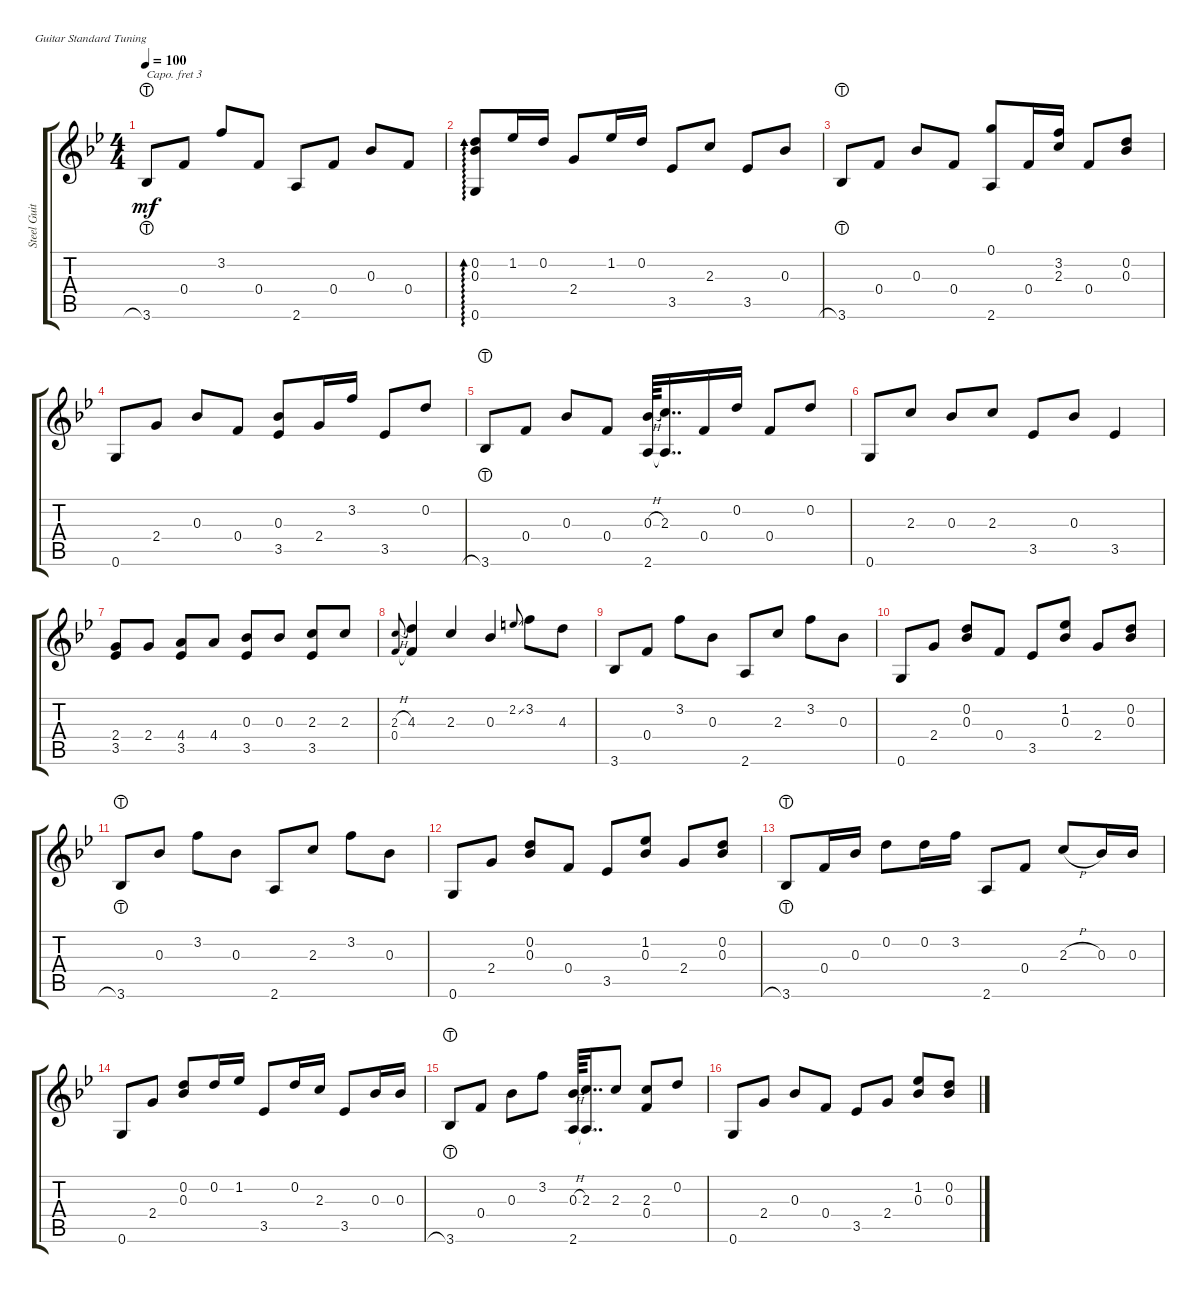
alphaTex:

\defaultSystemsLayout 4
\bracketExtendMode groupsimilarinstruments
\otherSystemsTrackNameOrientation horizontal
\track ("Steel Guitar" "Steel Guit") {instrument acousticguitarsteel}
\staff {score tabs}
\capo 3
\tuning (E4 B3 G3 D3 A2 E2)
\ts (4 4)
\tempo 100
\clef g2
\ks bb
3.6{lht acc forcenatural}.8{dy mf beam Up} 0.4{acc forcenatural}.8{beam Up} 3.2{acc forcenatural}.8{beam Up} 0.4{acc forcenatural}.8{beam Up} 2.6{acc #}.8{beam Up} 0.4{acc forcenatural}.8{beam Up} 0.3{acc forcenatural}.8{beam Up} 0.4{acc forcenatural}.8{beam Up} |
(0.6{acc forcenatural} 0.2{acc forcenatural} 0.3{acc forcenatural}).8{ad 0 beam Up} 1.2{acc forcenatural}.16{beam Up} 0.2{acc forcenatural}.16{beam Up} 2.4{acc forcenatural}.8{beam Up} 1.2{acc forcenatural}.16{beam Up} 0.2{acc forcenatural}.16{beam Up} 3.5{acc forcenatural}.8{beam Up} 2.3{acc forcenatural}.8{beam Up} 3.5{acc forcenatural}.8{beam Up} 0.3{acc forcenatural}.8{beam Up} |
3.6{lht acc forcenatural}.8{beam Up} 0.4{acc forcenatural}.8{beam Up} 0.3{acc forcenatural}.8{beam Up} 0.4{acc forcenatural}.8{beam Up} (2.6{acc #} 0.1{acc forcenatural}).8{beam Up} 0.4{acc forcenatural}.16{beam Up} (3.2{acc forcenatural} 2.3{acc forcenatural}).16{beam Up} 0.4{acc forcenatural}.8{beam Up} (0.2{acc forcenatural} 0.3{acc forcenatural}).8{beam Up} |
0.6{acc forcenatural}.8{beam Up} 2.4{acc forcenatural}.8{beam Up} 0.3{acc forcenatural}.8{beam Up} 0.4{acc forcenatural}.8{beam Up} (0.3{acc forcenatural} 3.5{acc forcenatural}).8{beam Up} 2.4{acc forcenatural}.16{beam Up} 3.2{acc forcenatural}.16{beam Up} 3.5{acc forcenatural}.8{beam Up} 0.2{acc forcenatural}.8{beam Up} |
3.6{lht acc forcenatural}.8{beam Up} 0.4{acc forcenatural}.8{beam Up} 0.3{acc forcenatural}.8{beam Up} 0.4{acc forcenatural}.8{beam Up} (0.3{h acc forcenatural} 2.6{acc #}).64{beam Up} (2.3{acc forcenatural} 2.6{t acc #}).16{dd beam Up} 0.4{acc forcenatural}.16{beam Up} 0.2{acc forcenatural}.16{beam Up} 0.4{acc forcenatural}.8{beam Up} 0.2{acc forcenatural}.8{beam Up} |
0.6{acc forcenatural}.8{beam Up} 2.3{acc forcenatural}.8{beam Up} 0.3{acc forcenatural}.8{beam Up} 2.3{acc forcenatural}.8{beam Up} 3.5{acc forcenatural}.8{beam Up} 0.3{acc forcenatural}.8{beam Up} 3.5{acc forcenatural}.4{beam Up} |
(2.4{acc forcenatural} 3.5{acc forcenatural}).8{beam Up} 2.4{acc forcenatural}.8{beam Up} (4.4{acc #} 3.5{acc forcenatural}).8{beam Up} 4.4{acc #}.8{beam Up} (0.3{acc forcenatural} 3.5{acc forcenatural}).8{beam Up} 0.3{acc forcenatural}.8{beam Up} (2.3{acc forcenatural} 3.5{acc forcenatural}).8{beam Up} 2.3{acc forcenatural}.8{beam Up} |
(2.3{h acc forcenatural} 0.4{acc forcenatural}).8{gr onbeat beam Up} (4.3{acc forcenatural} 0.4{t acc forcenatural}).4{beam Up} 2.3{acc forcenatural}.4{beam Up} 0.3{acc forcenatural}.4{beam Up} 2.2{ss acc #}.8{gr onbeat beam Up} 3.2{acc forcenatural}.8{beam Down} 4.3{acc forcenatural}.8{beam Down} |
3.6{acc forcenatural}.8{beam Up} 0.4{acc forcenatural}.8{beam Up} 3.2{acc forcenatural}.8{beam Down} 0.3{acc forcenatural}.8{beam Down} 2.6{acc #}.8{beam Up} 2.3{acc forcenatural}.8{beam Up} 3.2{acc forcenatural}.8{beam Down} 0.3{acc forcenatural}.8{beam Down} |
0.6{acc forcenatural}.8{beam Up} 2.4{acc forcenatural}.8{beam Up} (0.2{acc forcenatural} 0.3{acc forcenatural}).8{beam Up} 0.4{acc forcenatural}.8{beam Up} 3.5{acc forcenatural}.8{beam Up} (1.2{acc forcenatural} 0.3{acc forcenatural}).8{beam Up} 2.4{acc forcenatural}.8{beam Up} (0.2{acc forcenatural} 0.3{acc forcenatural}).8{beam Up} |
3.6{lht acc forcenatural}.8{beam Up} 0.3{acc forcenatural}.8{beam Up} 3.2{acc forcenatural}.8{beam Down} 0.3{acc forcenatural}.8{beam Down} 2.6{acc #}.8{beam Up} 2.3{acc forcenatural}.8{beam Up} 3.2{acc forcenatural}.8{beam Down} 0.3{acc forcenatural}.8{beam Down} |
0.6{acc forcenatural}.8{beam Up} 2.4{acc forcenatural}.8{beam Up} (0.2{acc forcenatural} 0.3{acc forcenatural}).8{beam Up} 0.4{acc forcenatural}.8{beam Up} 3.5{acc forcenatural}.8{beam Up} (1.2{acc forcenatural} 0.3{acc forcenatural}).8{beam Up} 2.4{acc forcenatural}.8{beam Up} (0.2{acc forcenatural} 0.3{acc forcenatural}).8{beam Up} |
3.6{lht acc forcenatural}.8{beam Up} 0.4{acc forcenatural}.16{beam Up} 0.3{acc forcenatural}.16{beam Up} 0.2{acc forcenatural}.8{beam Down} 0.2{acc forcenatural}.16{beam Down} 3.2{acc forcenatural}.16{beam Down} 2.6{acc #}.8{beam Up} 0.4{acc forcenatural}.8{beam Up} 2.3{h acc forcenatural}.8{beam Up} 0.3{acc forcenatural}.16{beam Up} 0.3{acc forcenatural}.16{beam Up} |
0.6{acc forcenatural}.8{beam Up} 2.4{acc forcenatural}.8{beam Up} (0.2{acc forcenatural} 0.3{acc forcenatural}).8{beam Up} 0.2{acc forcenatural}.16{beam Up} 1.2{acc forcenatural}.16{beam Up} 3.5{acc forcenatural}.8{beam Up} 0.2{acc forcenatural}.16{beam Up} 2.3{acc forcenatural}.16{beam Up} 3.5{acc forcenatural}.8{beam Up} 0.3{acc forcenatural}.16{beam Up} 0.3{acc forcenatural}.16{beam Up} |
3.6{lht acc forcenatural}.8{beam Up} 0.4{acc forcenatural}.8{beam Up} 0.3{acc forcenatural}.8{beam Down} 3.2{acc forcenatural}.8{beam Down} (0.3{h acc forcenatural} 2.6{acc #}).64{beam Up} (2.3{acc forcenatural} 2.6{t acc #}).16{dd beam Up} 2.3{acc forcenatural}.8{beam Up} (2.3{acc forcenatural} 0.4{acc forcenatural}).8{beam Up} 0.2{acc forcenatural}.8{beam Up} |
0.6{acc forcenatural}.8{beam Up} 2.4{acc forcenatural}.8{beam Up} 0.3{acc forcenatural}.8{beam Up} 0.4{acc forcenatural}.8{beam Up} 3.5{acc forcenatural}.8{beam Up} 2.4{acc forcenatural}.8{beam Up} (1.2{acc forcenatural} 0.3{acc forcenatural}).8{beam Up} (0.2{acc forcenatural} 0.3{acc forcenatural}).8{beam Up}
